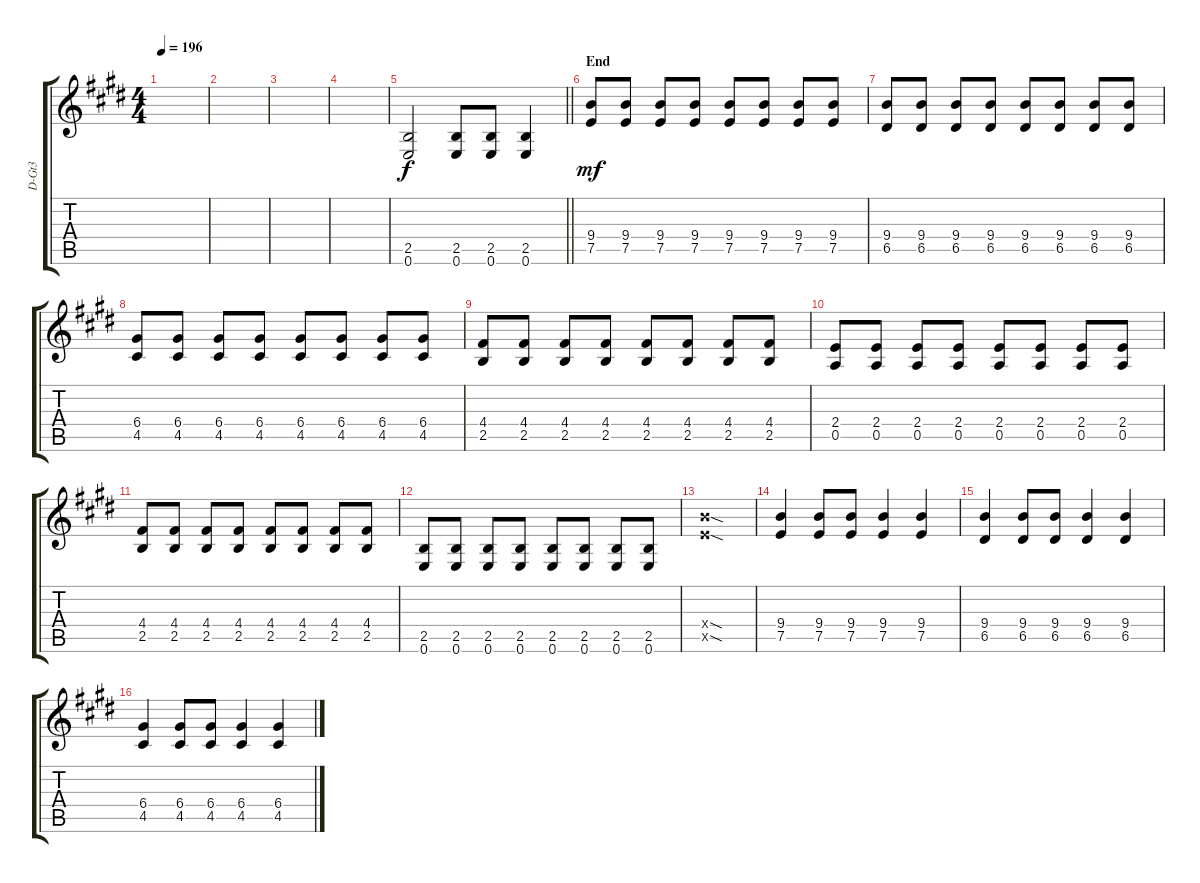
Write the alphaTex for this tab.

\track ("D-Gt3" "D-Gt3") {instrument distortionguitar}
\staff {score tabs}
\tuning (E4 B3 G3 D3 A2 E2) {hide}
\ts (4 4)
\tempo 196
\clef g2
\ks e
|
|
|
|
\barLineRight lightlight
(2.5 0.6).2 (2.5 0.6).8 (2.5 0.6).8 (2.5 0.6).4 |
\section ("" "End")
(9.4 7.5).8{dy mf} (9.4 7.5).8 (9.4 7.5).8 (9.4 7.5).8 (9.4 7.5).8 (9.4 7.5).8 (9.4 7.5).8 (9.4 7.5).8 |
(9.4 6.5).8 (9.4 6.5).8 (9.4 6.5).8 (9.4 6.5).8 (9.4 6.5).8 (9.4 6.5).8 (9.4 6.5).8 (9.4 6.5).8 |
(6.4 4.5).8 (6.4 4.5).8 (6.4 4.5).8 (6.4 4.5).8 (6.4 4.5).8 (6.4 4.5).8 (6.4 4.5).8 (6.4 4.5).8 |
(4.4 2.5).8 (4.4 2.5).8 (4.4 2.5).8 (4.4 2.5).8 (4.4 2.5).8 (4.4 2.5).8 (4.4 2.5).8 (4.4 2.5).8 |
(2.4 0.5).8 (2.4 0.5).8 (2.4 0.5).8 (2.4 0.5).8 (2.4 0.5).8 (2.4 0.5).8 (2.4 0.5).8 (2.4 0.5).8 |
(4.4 2.5).8 (4.4 2.5).8 (4.4 2.5).8 (4.4 2.5).8 (4.4 2.5).8 (4.4 2.5).8 (4.4 2.5).8 (4.4 2.5).8 |
(2.5 0.6).8 (2.5 0.6).8 (2.5 0.6).8 (2.5 0.6).8 (2.5 0.6).8 (2.5 0.6).8 (2.5 0.6).8 (2.5 0.6).8 |
(9.4{sod x} 7.5{sod x}).1 |
(9.4 7.5).4 (9.4 7.5).8 (9.4 7.5).8 (9.4 7.5).4 (9.4 7.5).4 |
(9.4 6.5).4 (9.4 6.5).8 (9.4 6.5).8 (9.4 6.5).4 (9.4 6.5).4 |
(6.4 4.5).4 (6.4 4.5).8 (6.4 4.5).8 (6.4 4.5).4 (6.4 4.5).4
